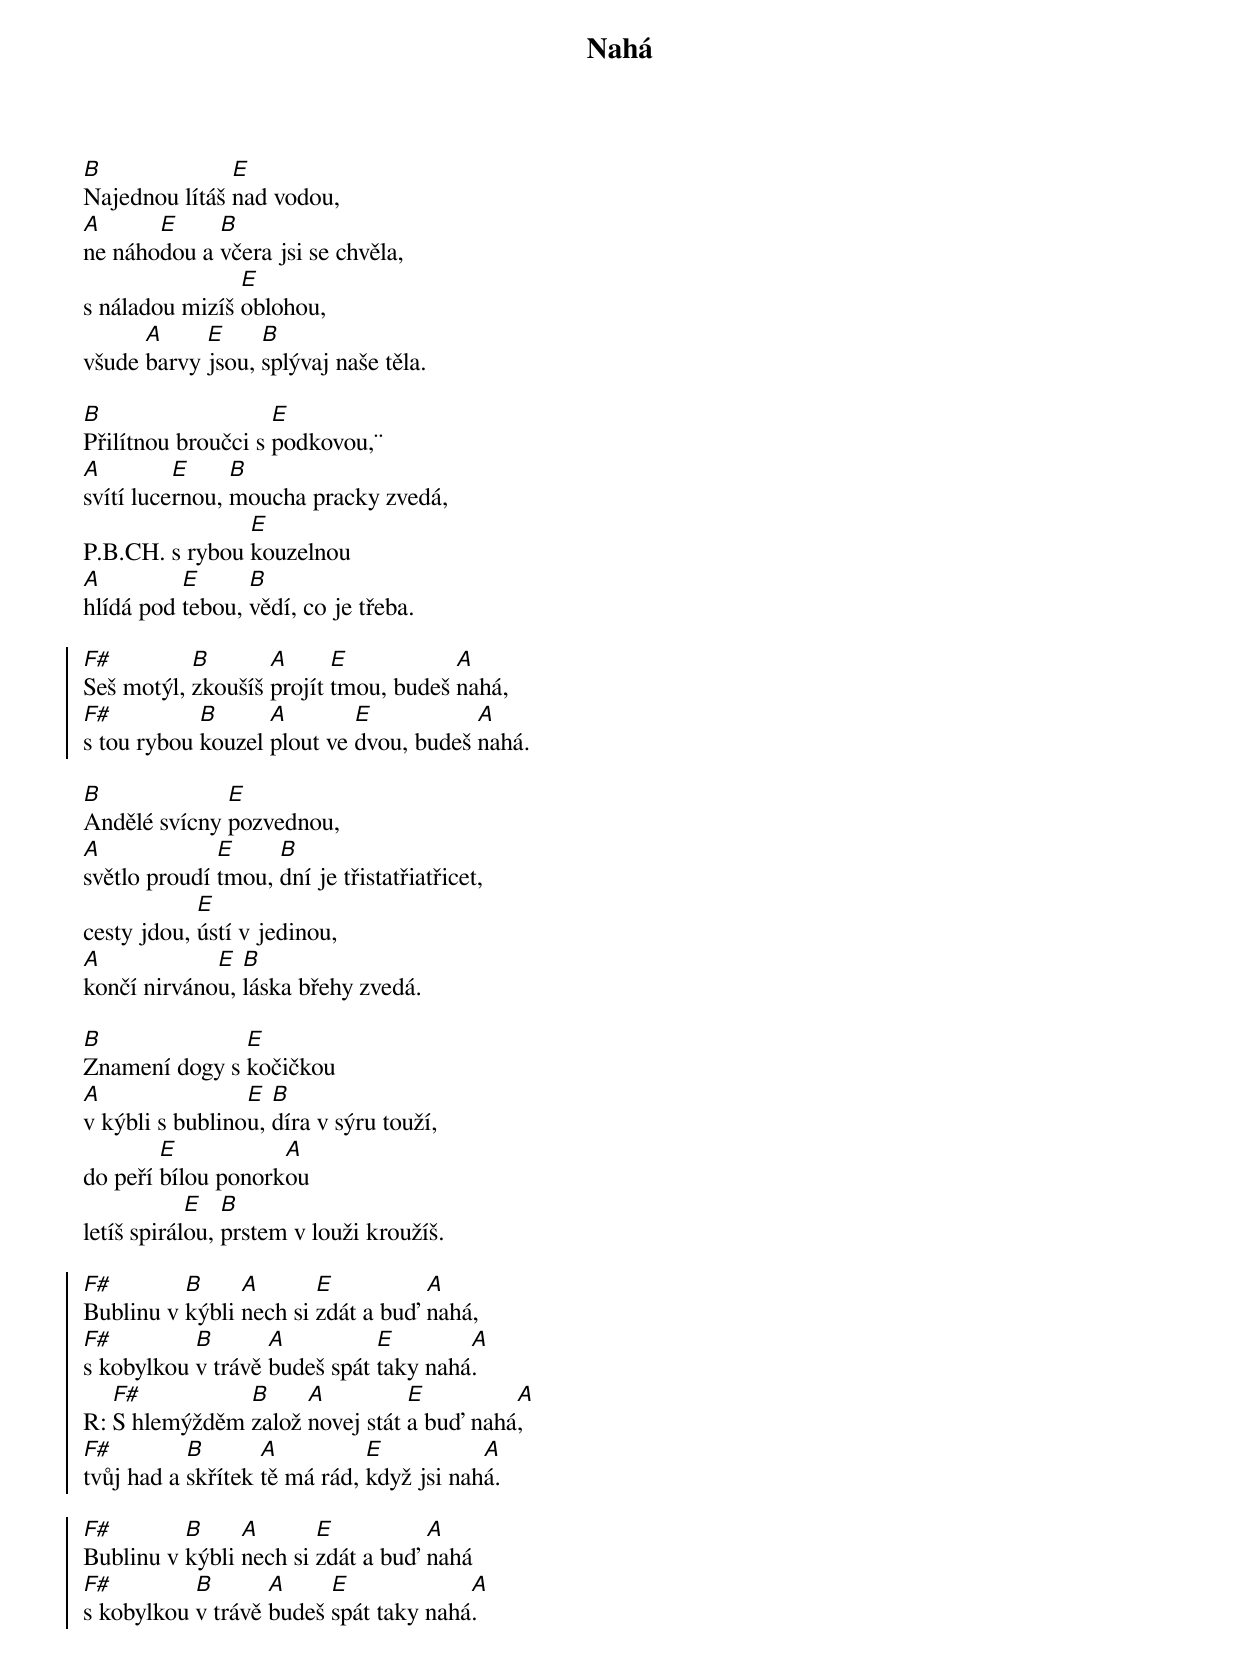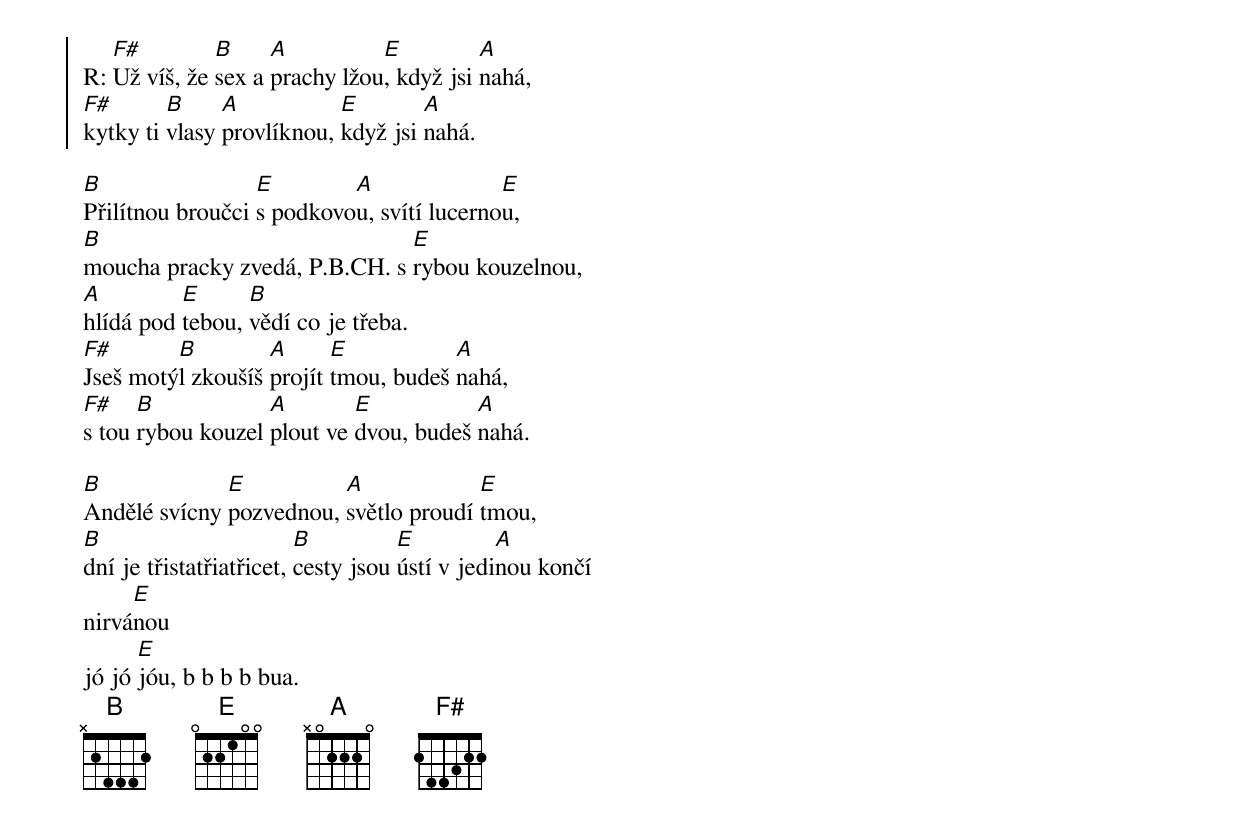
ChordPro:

{title: Nahá}
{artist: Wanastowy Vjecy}
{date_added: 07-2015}
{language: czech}
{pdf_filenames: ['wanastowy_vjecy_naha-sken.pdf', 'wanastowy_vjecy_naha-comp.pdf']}
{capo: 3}
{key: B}
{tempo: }
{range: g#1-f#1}
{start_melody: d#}
{start_of_verse}
[B]Najednou lítáš [E]nad vodou,
[A]ne náho[E]dou a [B]včera jsi se chvěla,
s náladou mizíš [E]oblohou,
všude [A]barvy [E]jsou, [B]splývaj naše těla.
{end_of_verse}

{start_of_verse}
[B]Přilítnou broučci s [E]podkovou,¨
[A]svítí luce[E]rnou, [B]moucha pracky zvedá,
P.B.CH. s rybou [E]kouzelnou
[A]hlídá pod [E]tebou, [B]vědí, co je třeba.
{end_of_verse}

{start_of_chorus}
[F#]Seš motýl, [B]zkoušíš [A]projít [E]tmou, budeš [A]nahá,
[F#]s tou rybou [B]kouzel [A]plout ve [E]dvou, budeš [A]nahá.
{end_of_chorus}

{start_of_verse}
[B]Andělé svícny [E]pozvednou,
[A]světlo proudí [E]tmou, [B]dní je třistatřiatřicet,
cesty jdou, [E]ústí v jedinou,
[A]končí nirváno[E]u, [B]láska břehy zvedá.
{end_of_verse}

{start_of_verse}
[B]Znamení dogy s [E]kočičkou
[A]v kýbli s bublino[E]u, [B]díra v sýru touží,
do peří [E]bílou ponork[A]ou
letíš spirál[E]ou, [B]prstem v louži kroužíš.
{end_of_verse}

{start_of_chorus}
[F#]Bublinu v [B]kýbli [A]nech si [E]zdát a buď [A]nahá,
[F#]s kobylkou [B]v trávě [A]budeš spát [E]taky nahá[A].
R: [F#]S hlemýžděm [B]založ [A]novej stát [E]a buď nahá[A],
[F#]tvůj had a [B]skřítek [A]tě má rád, [E]když jsi nah[A]á.
{end_of_chorus}

{start_of_chorus}
[F#]Bublinu v [B]kýbli [A]nech si [E]zdát a buď [A]nahá
[F#]s kobylkou [B]v trávě [A]budeš [E]spát taky nahá[A].
R: [F#]Už víš, že [B]sex a [A]prachy lžou[E], když jsi [A]nahá,
[F#]kytky ti [B]vlasy [A]provlíknou, [E]když jsi [A]nahá.
{end_of_chorus}

{start_of_verse}
[B]Přilítnou broučci [E]s podkovo[A]u, svítí lucerno[E]u,
[B]moucha pracky zvedá, P.B.CH. s [E]rybou kouzelnou,
[A]hlídá pod [E]tebou, [B]vědí co je třeba.
[F#]Jseš motý[B]l zkoušíš [A]projít [E]tmou, budeš [A]nahá,
[F#]s tou [B]rybou kouzel [A]plout ve [E]dvou, budeš [A]nahá.
{end_of_verse}

{start_of_verse}
[B]Andělé svícny [E]pozvednou, [A]světlo proudí [E]tmou,
[B]dní je třistatřiatřicet, [B]cesty jsou [E]ústí v jedi[A]nou končí
nirvá[E]nou
jó jó [E]jóu, b b b b bua.
{end_of_verse}
